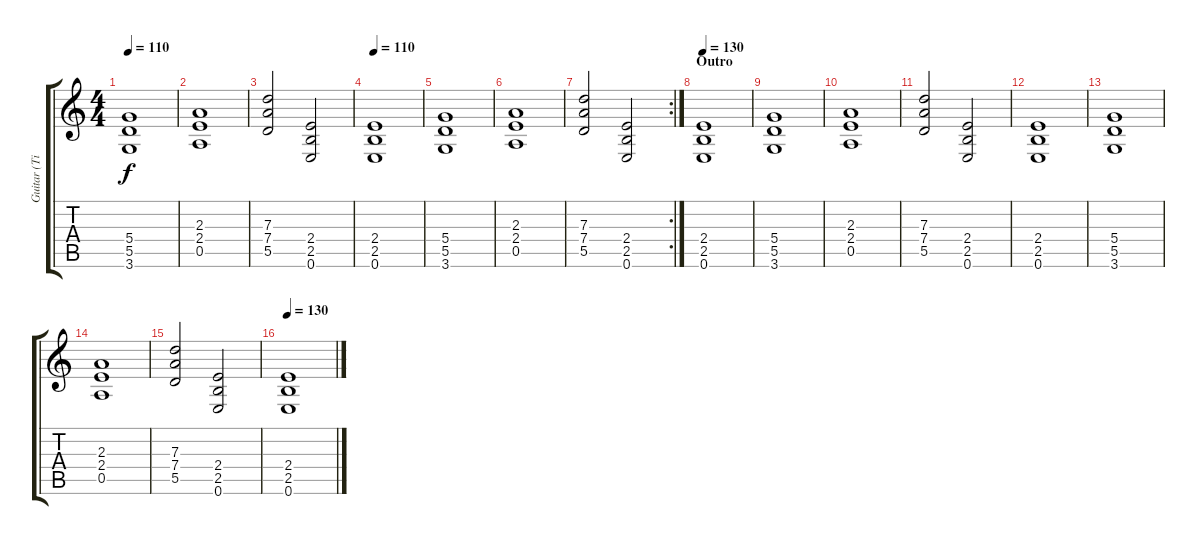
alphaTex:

\track ("Guitar (Tim)" "Guitar (Ti") {instrument electricguitarclean}
\staff {score tabs}
\tuning (E4 B3 G3 D3 A2 E2) {hide}
\ts (4 4)
\tempo 110
\clef g2
\ks c
(5.4 5.5 3.6).1{dy f} |
(2.3 2.4 0.5).1 |
(7.3 7.4 5.5).2 (2.4 2.5 0.6).2 |
\tempo 110
(2.4 2.5 0.6).1{instrument distortionguitar} |
(5.4 5.5 3.6).1 |
(2.3 2.4 0.5).1 |
\rc 2
(7.3 7.4 5.5).2 (2.4 2.5 0.6).2 |
\section ("" "Outro")
\tempo 130
(2.4 2.5 0.6).1{instrument distortionguitar} |
(5.4 5.5 3.6).1 |
(2.3 2.4 0.5).1 |
(7.3 7.4 5.5).2 (2.4 2.5 0.6).2 |
(2.4 2.5 0.6).1 |
(5.4 5.5 3.6).1 |
(2.3 2.4 0.5).1 |
(7.3 7.4 5.5).2 (2.4 2.5 0.6).2 |
\tempo 130
(2.4 2.5 0.6).1{instrument distortionguitar}
